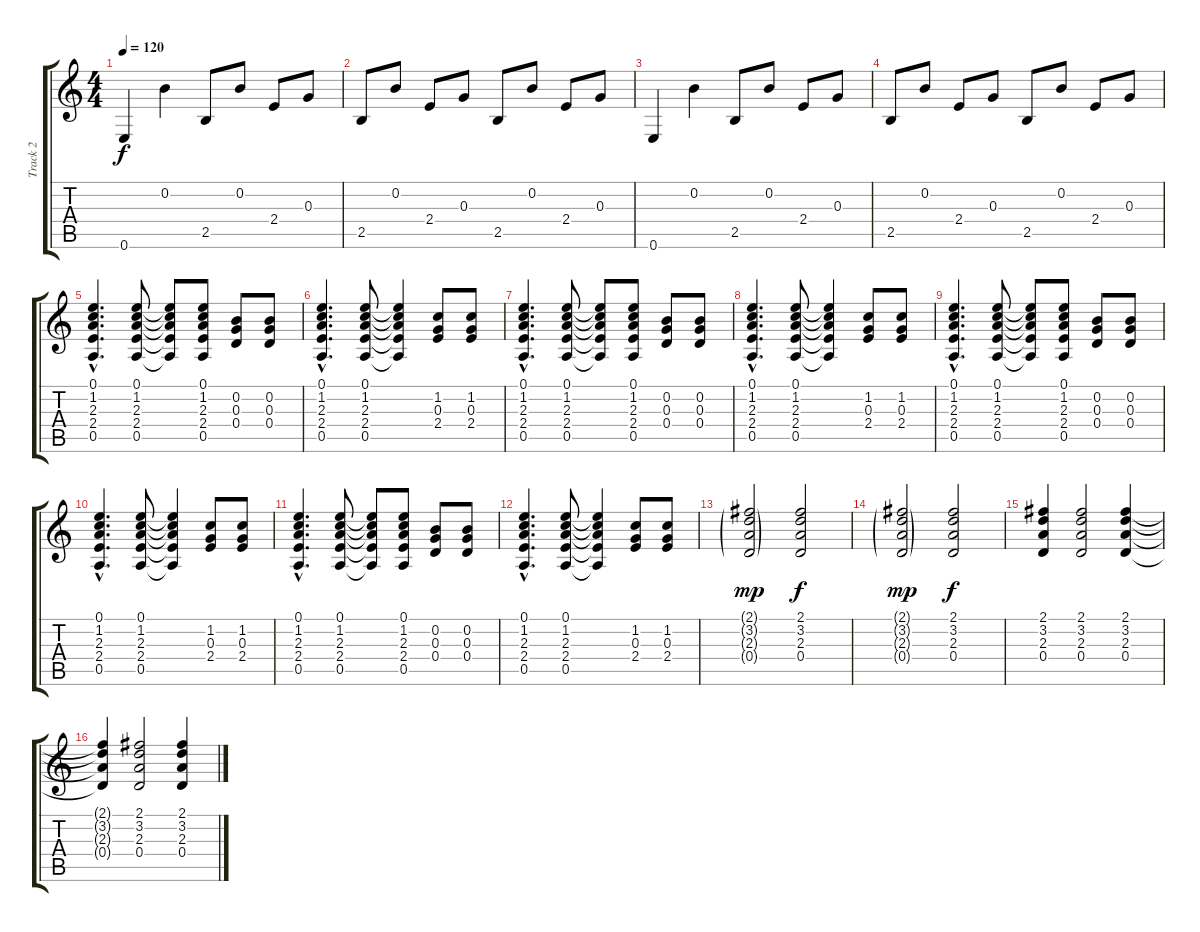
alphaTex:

\track ("Track 2" "Track 2") {instrument acousticguitarnylon}
\staff {score tabs}
\tuning (E4 B3 G3 D3 A2 E2) {hide}
\ts (4 4)
\tempo 120
\clef g2
\ks c
0.6.4{dy f} 0.2.4 2.5.8 0.2.8 2.4.8 0.3.8 |
2.5.8 0.2.8 2.4.8 0.3.8 2.5.8 0.2.8 2.4.8 0.3.8 |
0.6.4 0.2.4 2.5.8 0.2.8 2.4.8 0.3.8 |
2.5.8 0.2.8 2.4.8 0.3.8 2.5.8 0.2.8 2.4.8 0.3.8 |
(0.1{hac} 1.2{hac} 2.3{hac} 2.4{hac} 0.5{hac}).4{d} (0.1 1.2 2.3 2.4 0.5).8 (0.1{t} 1.2{t} 2.3{t} 2.4{t} 0.5{t}).8 (0.1 1.2 2.3 2.4 0.5).8 (0.2 0.3 0.4).8 (0.2 0.3 0.4).8 |
(0.1{hac} 1.2{hac} 2.3{hac} 2.4{hac} 0.5{hac}).4{d} (0.1 1.2 2.3 2.4 0.5).8 (0.1{t} 1.2{t} 2.3{t} 2.4{t} 0.5{t}).4 (1.2 0.3 2.4).8 (1.2 0.3 2.4).8 |
(0.1{hac} 1.2{hac} 2.3{hac} 2.4{hac} 0.5{hac}).4{d} (0.1 1.2 2.3 2.4 0.5).8 (0.1{t} 1.2{t} 2.3{t} 2.4{t} 0.5{t}).8 (0.1 1.2 2.3 2.4 0.5).8 (0.2 0.3 0.4).8 (0.2 0.3 0.4).8 |
(0.1{hac} 1.2{hac} 2.3{hac} 2.4{hac} 0.5{hac}).4{d} (0.1 1.2 2.3 2.4 0.5).8 (0.1{t} 1.2{t} 2.3{t} 2.4{t} 0.5{t}).4 (1.2 0.3 2.4).8 (1.2 0.3 2.4).8 |
(0.1{hac} 1.2{hac} 2.3{hac} 2.4{hac} 0.5{hac}).4{d} (0.1 1.2 2.3 2.4 0.5).8 (0.1{t} 1.2{t} 2.3{t} 2.4{t} 0.5{t}).8 (0.1 1.2 2.3 2.4 0.5).8 (0.2 0.3 0.4).8 (0.2 0.3 0.4).8 |
(0.1{hac} 1.2{hac} 2.3{hac} 2.4{hac} 0.5{hac}).4{d} (0.1 1.2 2.3 2.4 0.5).8 (0.1{t} 1.2{t} 2.3{t} 2.4{t} 0.5{t}).4 (1.2 0.3 2.4).8 (1.2 0.3 2.4).8 |
(0.1{hac} 1.2{hac} 2.3{hac} 2.4{hac} 0.5{hac}).4{d} (0.1 1.2 2.3 2.4 0.5).8 (0.1{t} 1.2{t} 2.3{t} 2.4{t} 0.5{t}).8 (0.1 1.2 2.3 2.4 0.5).8 (0.2 0.3 0.4).8 (0.2 0.3 0.4).8 |
(0.1{hac} 1.2{hac} 2.3{hac} 2.4{hac} 0.5{hac}).4{d} (0.1 1.2 2.3 2.4 0.5).8 (0.1{t} 1.2{t} 2.3{t} 2.4{t} 0.5{t}).4 (1.2 0.3 2.4).8 (1.2 0.3 2.4).8 |
(2.1{g} 3.2{g} 2.3{g} 0.4{g}).2{dy mp} (2.1 3.2 2.3 0.4).2{dy f} |
(2.1{g} 3.2{g} 2.3{g} 0.4{g}).2{dy mp} (2.1 3.2 2.3 0.4).2{dy f} |
(2.1 3.2 2.3 0.4).4 (2.1 3.2 2.3 0.4).2 (2.1 3.2 2.3 0.4).4 |
(2.1{t} 3.2{t} 2.3{t} 0.4{t}).4 (2.1 3.2 2.3 0.4).2 (2.1 3.2 2.3 0.4).4
